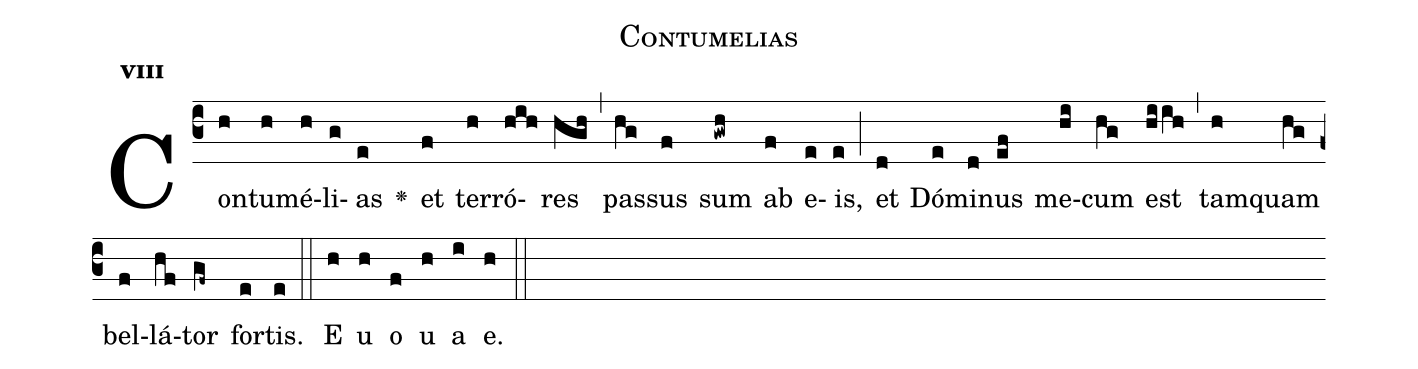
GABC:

name:Contumelias;
office-part:Antiphona;
mode:8;
%%
initial-style: 1;
name: Contumelias
book: Antiphonae & Responsoria/Tomus II, p. 117;
occasion: Hebdomada Sancta Feria III;
office-part: Vesperae Ant 1;
user-notes: ;
commentary: ;
annotation: 8c;
centering-scheme: english;
fontsize: 12;
font: OFLSortsMillGoudy;
height: 11;
width: 4.5;
%%
(c3)Con(h)tu(h)mé(h)li(g)as(e) <v>\greheightstar</v>() et(f) ter(h)ró(hih)res(hgh) (,) pas(hg)sus(f) sum(gwh) ab(f) e(e)is,(e) (;) et(d) Dó(e)mi(d)nus(ef) me(hi)cum(hg) est(hi/ih) (,) tam(h)quam(hg) bel(f)lá(hf)tor(gf~) for(e)tis.(e) (::)
E(h) u(h) o(f) u(h) a(i) e.(h) (::)
